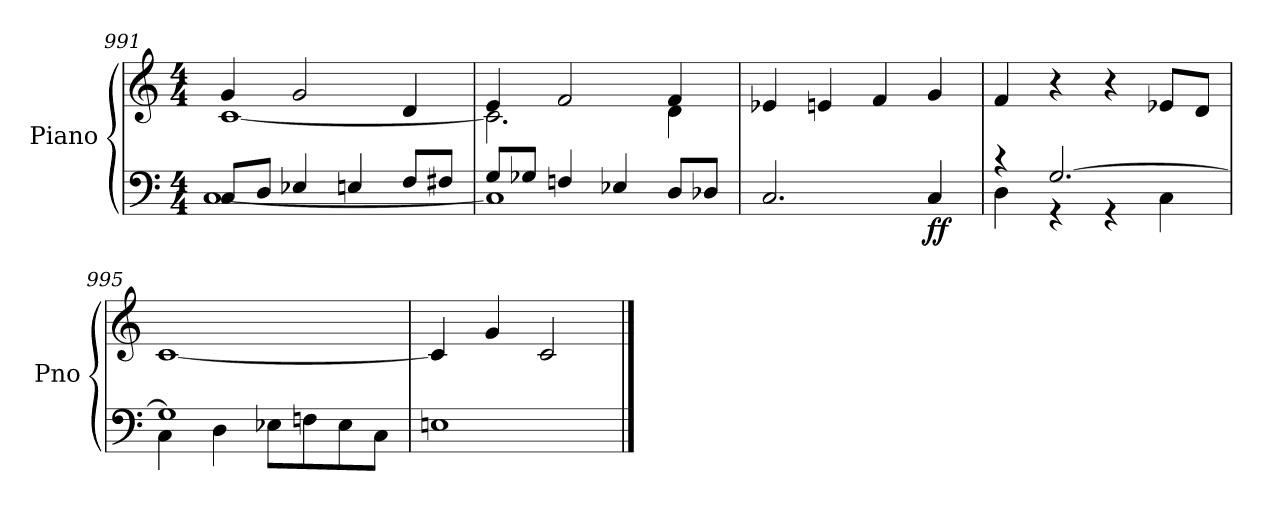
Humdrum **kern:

**kern	**kern	**dynam
*part1	*part1	*part1
*staff2	*staff1	*staff1/2
*I"Piano	*	*
*I'Pno	*	*
!!LO:PB:g=z
*clefF4	*clefG2	*
*k[]	*k[]	*
*M4/4	*M4/4	*
=991	=991	=991
*^	*^	*
8C/L	[1C	4g/	[1c	.
8D/J	.	.	.	.
4E-X/	.	2g/	.	.
4En/	.	.	.	.
8F/L	.	4d/	.	.
8F#X/J	.	.	.	.
=992	=992	=992	=992	=992
8G/L	1C]	4e/	2.c\]	.
8G-X/J	.	.	.	.
4Fn/	.	2f/	.	.
4E-X/	.	.	.	.
8D/L	.	4f/	4d\	.
8D-X/J	.	.	.	.
*v	*v	*	*	*
*	*v	*v	*
=993	=993	=993
2.C/	4e-X/	.
.	4en/	.
.	4f/	.
!	!	!LO:DY:b=2
4C/	4g/	ff
=994	=994	=994
*^	*	*
4rc	4D\	4f/	.
[2.G/	4rGG	4r	.
.	4rGG	4r	.
.	4C\	8e-X/L	.
.	.	8d/J	.
=995	=995	=995	=995
1G]	4C\	[1c	.
.	4D\	.	.
.	8E-X\L	.	.
.	8Fn\	.	.
.	8E-\	.	.
.	8C\J	.	.
*v	*v	*	*
=996	=996	=996
1En	4c/]	.
.	4g/	.
.	2c/	.
==	==	==
*-	*-	*-
